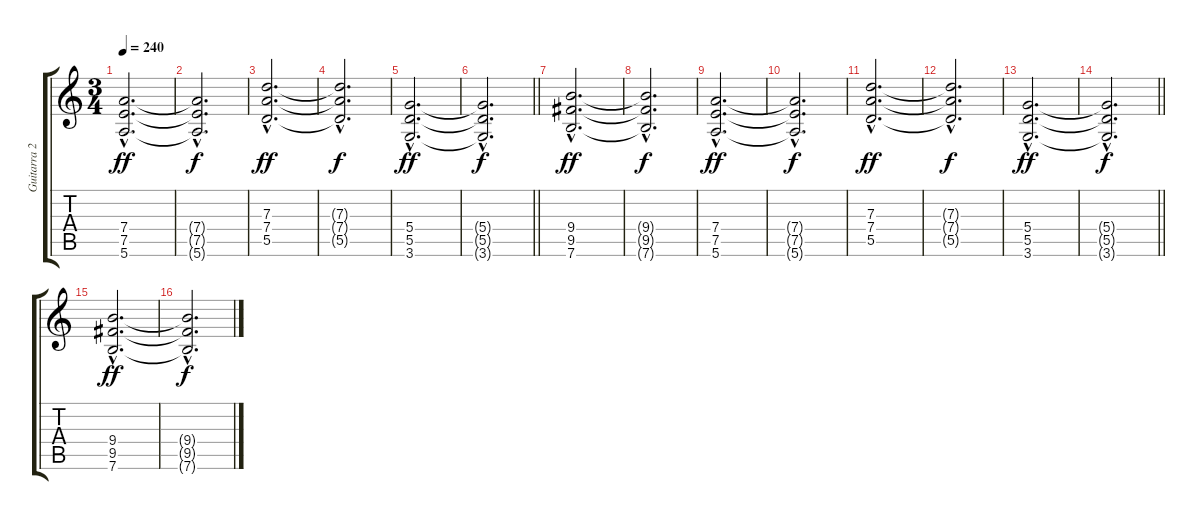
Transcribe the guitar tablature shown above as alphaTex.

\track ("Guitarra 2 - Erik" "Guitarra 2") {instrument overdrivenguitar}
\staff {score tabs}
\tuning (E4 B3 G3 D3 A2 E2) {hide}
\ts (3 4)
\tempo 240
\clef g2
\ks c
(7.4{hac} 7.5{hac} 5.6{hac}).2{d dy ff} |
(7.4{hac t} 7.5{hac t} 5.6{hac t}).2{d dy f} |
(7.3{hac} 7.4{hac} 5.5{hac}).2{d dy ff} |
(7.3{hac t} 7.4{hac t} 5.5{hac t}).2{d dy f} |
(5.4{hac} 5.5{hac} 3.6{hac}).2{d dy ff} |
\barLineRight lightlight
(5.4{hac t} 5.5{hac t} 3.6{hac t}).2{d dy f} |
(9.4{hac} 9.5{hac} 7.6{hac}).2{d dy ff} |
(9.4{hac t} 9.5{hac t} 7.6{hac t}).2{d dy f} |
(7.4{hac} 7.5{hac} 5.6{hac}).2{d dy ff} |
(7.4{hac t} 7.5{hac t} 5.6{hac t}).2{d dy f} |
(7.3{hac} 7.4{hac} 5.5{hac}).2{d dy ff} |
(7.3{hac t} 7.4{hac t} 5.5{hac t}).2{d dy f} |
(5.4{hac} 5.5{hac} 3.6{hac}).2{d dy ff} |
\barLineRight lightlight
(5.4{hac t} 5.5{hac t} 3.6{hac t}).2{d dy f} |
(9.4{hac} 9.5{hac} 7.6{hac}).2{d dy ff} |
(9.4{hac t} 9.5{hac t} 7.6{hac t}).2{d dy f}
